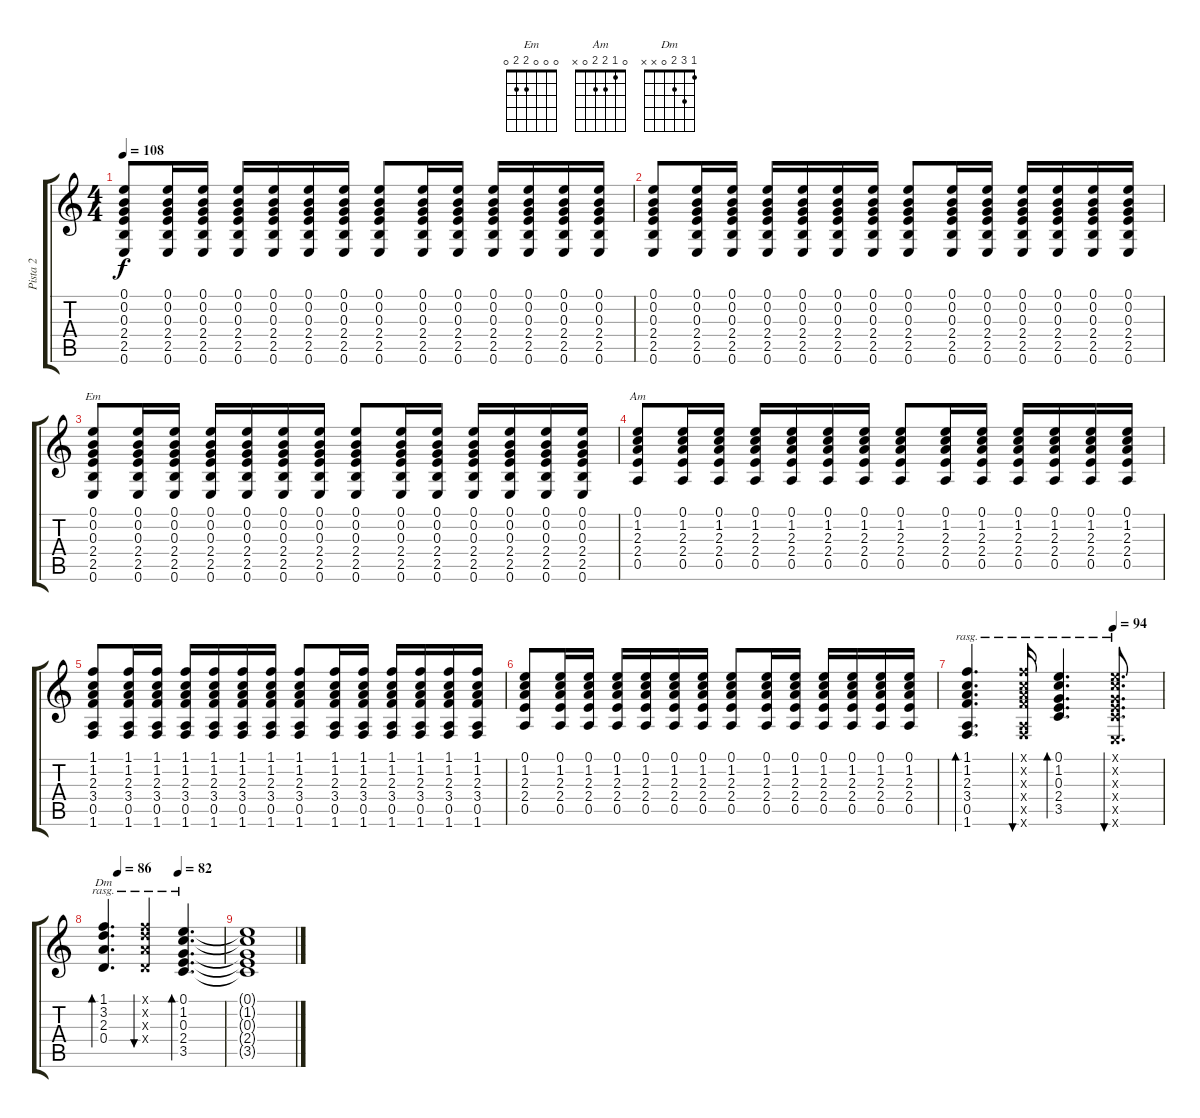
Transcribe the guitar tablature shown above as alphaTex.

\track ("Pista 2" "Pista 2") {instrument acousticguitarsteel}
\staff {score tabs}
\tuning (E4 B3 G3 D3 A2 E2) {hide}
\chord ("Em" 0 0 0 2 2 0)
\chord ("Am" 0 1 2 2 0 x)
\chord ("Dm" 1 3 2 0 x x)
\ts (4 4)
\tempo 108
\clef g2
\ks c
(0.1 0.2 0.3 2.4 2.5 0.6).8{dy f} (0.1 0.2 0.3 2.4 2.5 0.6).16 (0.1 0.2 0.3 2.4 2.5 0.6).16 (0.1 0.2 0.3 2.4 2.5 0.6).16 (0.1 0.2 0.3 2.4 2.5 0.6).16 (0.1 0.2 0.3 2.4 2.5 0.6).16 (0.1 0.2 0.3 2.4 2.5 0.6).16 (0.1 0.2 0.3 2.4 2.5 0.6).8 (0.1 0.2 0.3 2.4 2.5 0.6).16 (0.1 0.2 0.3 2.4 2.5 0.6).16 (0.1 0.2 0.3 2.4 2.5 0.6).16 (0.1 0.2 0.3 2.4 2.5 0.6).16 (0.1 0.2 0.3 2.4 2.5 0.6).16 (0.1 0.2 0.3 2.4 2.5 0.6).16 |
(0.1 0.2 0.3 2.4 2.5 0.6).8 (0.1 0.2 0.3 2.4 2.5 0.6).16 (0.1 0.2 0.3 2.4 2.5 0.6).16 (0.1 0.2 0.3 2.4 2.5 0.6).16 (0.1 0.2 0.3 2.4 2.5 0.6).16 (0.1 0.2 0.3 2.4 2.5 0.6).16 (0.1 0.2 0.3 2.4 2.5 0.6).16 (0.1 0.2 0.3 2.4 2.5 0.6).8 (0.1 0.2 0.3 2.4 2.5 0.6).16 (0.1 0.2 0.3 2.4 2.5 0.6).16 (0.1 0.2 0.3 2.4 2.5 0.6).16 (0.1 0.2 0.3 2.4 2.5 0.6).16 (0.1 0.2 0.3 2.4 2.5 0.6).16 (0.1 0.2 0.3 2.4 2.5 0.6).16 |
(0.1 0.2 0.3 2.4 2.5 0.6).8{ch "Em"} (0.1 0.2 0.3 2.4 2.5 0.6).16 (0.1 0.2 0.3 2.4 2.5 0.6).16 (0.1 0.2 0.3 2.4 2.5 0.6).16 (0.1 0.2 0.3 2.4 2.5 0.6).16 (0.1 0.2 0.3 2.4 2.5 0.6).16 (0.1 0.2 0.3 2.4 2.5 0.6).16 (0.1 0.2 0.3 2.4 2.5 0.6).8 (0.1 0.2 0.3 2.4 2.5 0.6).16 (0.1 0.2 0.3 2.4 2.5 0.6).16 (0.1 0.2 0.3 2.4 2.5 0.6).16 (0.1 0.2 0.3 2.4 2.5 0.6).16 (0.1 0.2 0.3 2.4 2.5 0.6).16 (0.1 0.2 0.3 2.4 2.5 0.6).16 |
(0.1 1.2 2.3 2.4 0.5).8{ch "Am"} (0.1 1.2 2.3 2.4 0.5).16 (0.1 1.2 2.3 2.4 0.5).16 (0.1 1.2 2.3 2.4 0.5).16 (0.1 1.2 2.3 2.4 0.5).16 (0.1 1.2 2.3 2.4 0.5).16 (0.1 1.2 2.3 2.4 0.5).16 (0.1 1.2 2.3 2.4 0.5).8 (0.1 1.2 2.3 2.4 0.5).16 (0.1 1.2 2.3 2.4 0.5).16 (0.1 1.2 2.3 2.4 0.5).16 (0.1 1.2 2.3 2.4 0.5).16 (0.1 1.2 2.3 2.4 0.5).16 (0.1 1.2 2.3 2.4 0.5).16 |
(1.1 1.2 2.3 3.4 0.5 1.6).8 (1.1 1.2 2.3 3.4 0.5 1.6).16 (1.1 1.2 2.3 3.4 0.5 1.6).16 (1.1 1.2 2.3 3.4 0.5 1.6).16 (1.1 1.2 2.3 3.4 0.5 1.6).16 (1.1 1.2 2.3 3.4 0.5 1.6).16 (1.1 1.2 2.3 3.4 0.5 1.6).16 (1.1 1.2 2.3 3.4 0.5 1.6).8 (1.1 1.2 2.3 3.4 0.5 1.6).16 (1.1 1.2 2.3 3.4 0.5 1.6).16 (1.1 1.2 2.3 3.4 0.5 1.6).16 (1.1 1.2 2.3 3.4 0.5 1.6).16 (1.1 1.2 2.3 3.4 0.5 1.6).16 (1.1 1.2 2.3 3.4 0.5 1.6).16 |
(0.1 1.2 2.3 2.4 0.5).8 (0.1 1.2 2.3 2.4 0.5).16 (0.1 1.2 2.3 2.4 0.5).16 (0.1 1.2 2.3 2.4 0.5).16 (0.1 1.2 2.3 2.4 0.5).16 (0.1 1.2 2.3 2.4 0.5).16 (0.1 1.2 2.3 2.4 0.5).16 (0.1 1.2 2.3 2.4 0.5).8 (0.1 1.2 2.3 2.4 0.5).16 (0.1 1.2 2.3 2.4 0.5).16 (0.1 1.2 2.3 2.4 0.5).16 (0.1 1.2 2.3 2.4 0.5).16 (0.1 1.2 2.3 2.4 0.5).16 (0.1 1.2 2.3 2.4 0.5).16 |
\tempo (94 0.75)
(1.1 1.2 2.3 3.4 0.5 1.6).4{d bd 480 rasg ii} (1.1{x} 1.2{x} 2.3{x} 3.4{x} 0.5{x} 1.6{x}).16{bu 120 rasg ii} (0.1 1.2 0.3 2.4 3.5).4{d bd 480 rasg ii} (0.1{x} 1.2{x} 0.3{x} 2.4{x} 3.5{x} 0.6{x}).8{d bu 120 rasg ii} |
\tempo (86 0.125)
\tempo (82 0.625)
(1.1 3.2 2.3 0.4).4{d bd 480 ch "Dm" rasg ii} (1.1{x} 3.2{x} 2.3{x} 0.4{x}).4{bu 120 rasg ii} (0.1 1.2 0.3 2.4 3.5).4{d bd 480 rasg ii} |
(0.1{t} 1.2{t} 0.3{t} 2.4{t} 3.5{t}).1
